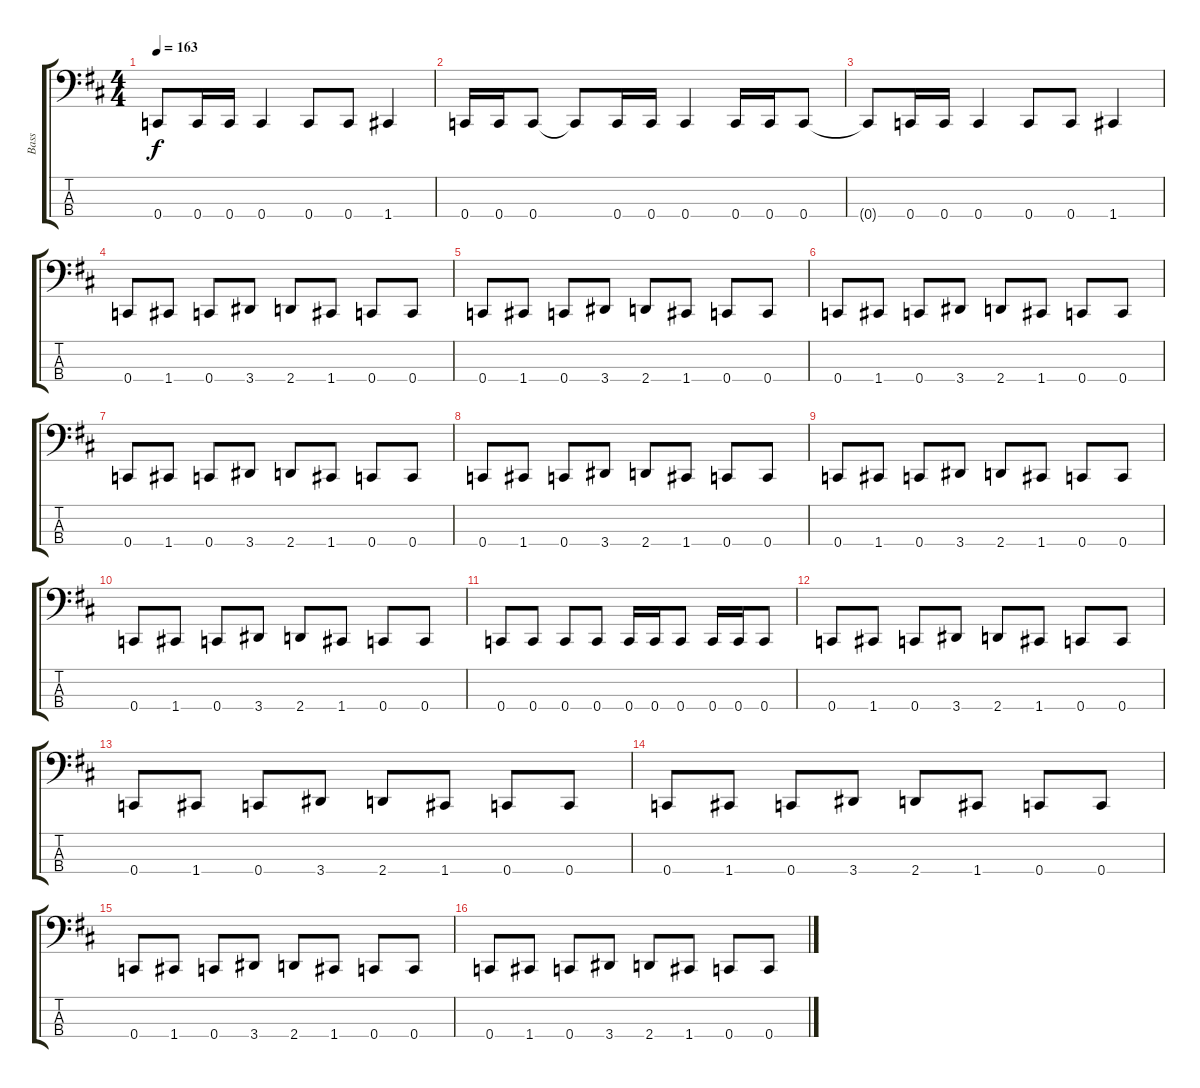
\track ("Bass" "Bass") {instrument electricbasspick}
\staff {score tabs}
\tuning (F2 C2 G1 C1) {hide}
\ts (4 4)
\tempo 163
\clef f4
\ks d
0.4{t}.8{dy f} 0.4.16 0.4.16 0.4.4 0.4.8 0.4.8 1.4.4 |
0.4.16 0.4.16 0.4.8 0.4{t}.8 0.4.16 0.4.16 0.4.4 0.4.16 0.4.16 0.4.8 |
0.4{t}.8 0.4.16 0.4.16 0.4.4 0.4.8 0.4.8 1.4.4 |
0.4.8 1.4.8 0.4.8 3.4.8 2.4.8 1.4.8 0.4.8 0.4.8 |
0.4.8 1.4.8 0.4.8 3.4.8 2.4.8 1.4.8 0.4.8 0.4.8 |
0.4.8 1.4.8 0.4.8 3.4.8 2.4.8 1.4.8 0.4.8 0.4.8 |
0.4.8 1.4.8 0.4.8 3.4.8 2.4.8 1.4.8 0.4.8 0.4.8 |
0.4.8 1.4.8 0.4.8 3.4.8 2.4.8 1.4.8 0.4.8 0.4.8 |
0.4.8 1.4.8 0.4.8 3.4.8 2.4.8 1.4.8 0.4.8 0.4.8 |
0.4.8 1.4.8 0.4.8 3.4.8 2.4.8 1.4.8 0.4.8 0.4.8 |
0.4.8 0.4.8 0.4.8 0.4.8 0.4.16 0.4.16 0.4.8 0.4.16 0.4.16 0.4.8 |
0.4.8 1.4.8 0.4.8 3.4.8 2.4.8 1.4.8 0.4.8 0.4.8 |
0.4.8 1.4.8 0.4.8 3.4.8 2.4.8 1.4.8 0.4.8 0.4.8 |
0.4.8 1.4.8 0.4.8 3.4.8 2.4.8 1.4.8 0.4.8 0.4.8 |
0.4.8 1.4.8 0.4.8 3.4.8 2.4.8 1.4.8 0.4.8 0.4.8 |
0.4.8 1.4.8 0.4.8 3.4.8 2.4.8 1.4.8 0.4.8 0.4.8
